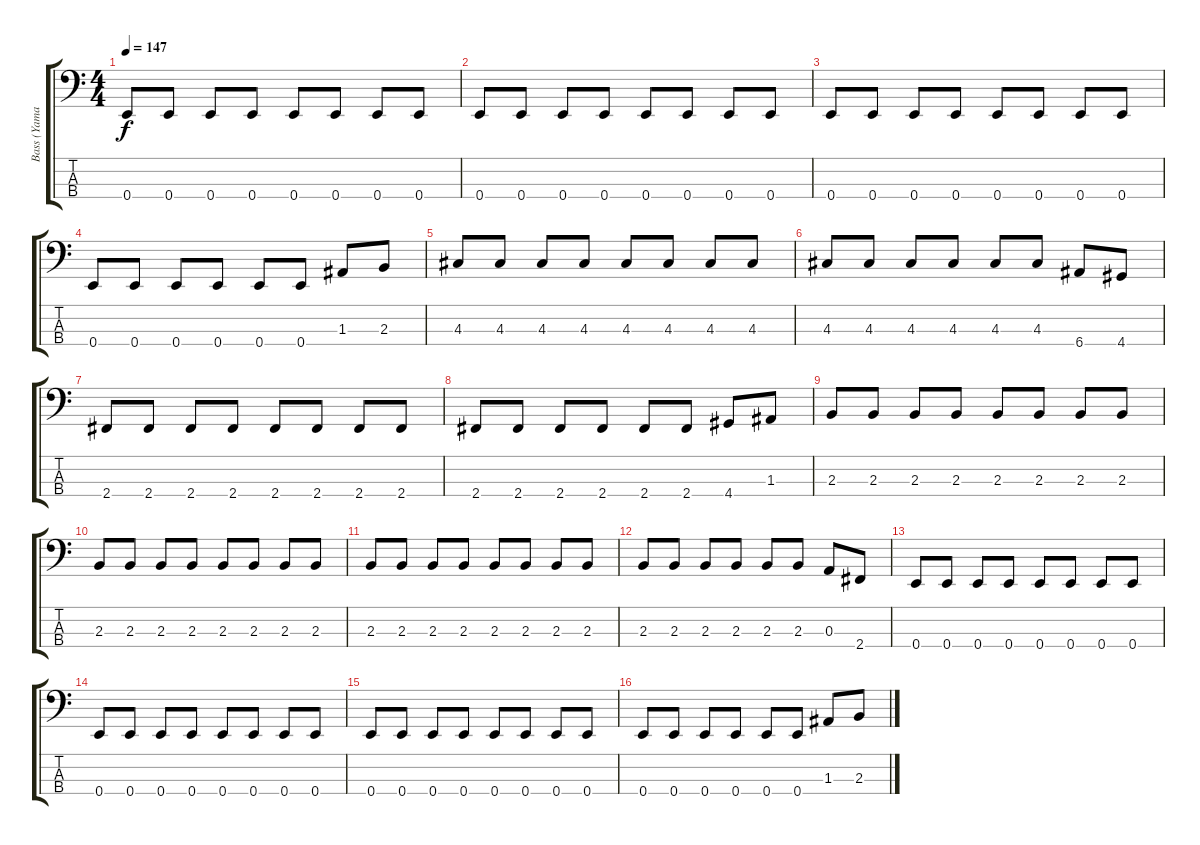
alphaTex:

\track ("Bass (Yamada)" "Bass (Yama") {instrument electricbasspick}
\staff {score tabs}
\tuning (G2 D2 A1 E1) {hide}
\ts (4 4)
\tempo 147
\clef f4
\ks c
0.4.8{dy f} 0.4.8 0.4.8 0.4.8 0.4.8 0.4.8 0.4.8 0.4.8 |
0.4.8 0.4.8 0.4.8 0.4.8 0.4.8 0.4.8 0.4.8 0.4.8 |
0.4.8 0.4.8 0.4.8 0.4.8 0.4.8 0.4.8 0.4.8 0.4.8 |
0.4.8 0.4.8 0.4.8 0.4.8 0.4.8 0.4.8 1.3.8 2.3.8 |
4.3.8 4.3.8 4.3.8 4.3.8 4.3.8 4.3.8 4.3.8 4.3.8 |
4.3.8 4.3.8 4.3.8 4.3.8 4.3.8 4.3.8 6.4.8 4.4.8 |
2.4.8 2.4.8 2.4.8 2.4.8 2.4.8 2.4.8 2.4.8 2.4.8 |
2.4.8 2.4.8 2.4.8 2.4.8 2.4.8 2.4.8 4.4.8 1.3.8 |
2.3.8 2.3.8 2.3.8 2.3.8 2.3.8 2.3.8 2.3.8 2.3.8 |
2.3.8 2.3.8 2.3.8 2.3.8 2.3.8 2.3.8 2.3.8 2.3.8 |
2.3.8 2.3.8 2.3.8 2.3.8 2.3.8 2.3.8 2.3.8 2.3.8 |
2.3.8 2.3.8 2.3.8 2.3.8 2.3.8 2.3.8 0.3.8 2.4.8 |
0.4.8 0.4.8 0.4.8 0.4.8 0.4.8 0.4.8 0.4.8 0.4.8 |
0.4.8 0.4.8 0.4.8 0.4.8 0.4.8 0.4.8 0.4.8 0.4.8 |
0.4.8 0.4.8 0.4.8 0.4.8 0.4.8 0.4.8 0.4.8 0.4.8 |
0.4.8 0.4.8 0.4.8 0.4.8 0.4.8 0.4.8 1.3.8 2.3.8
